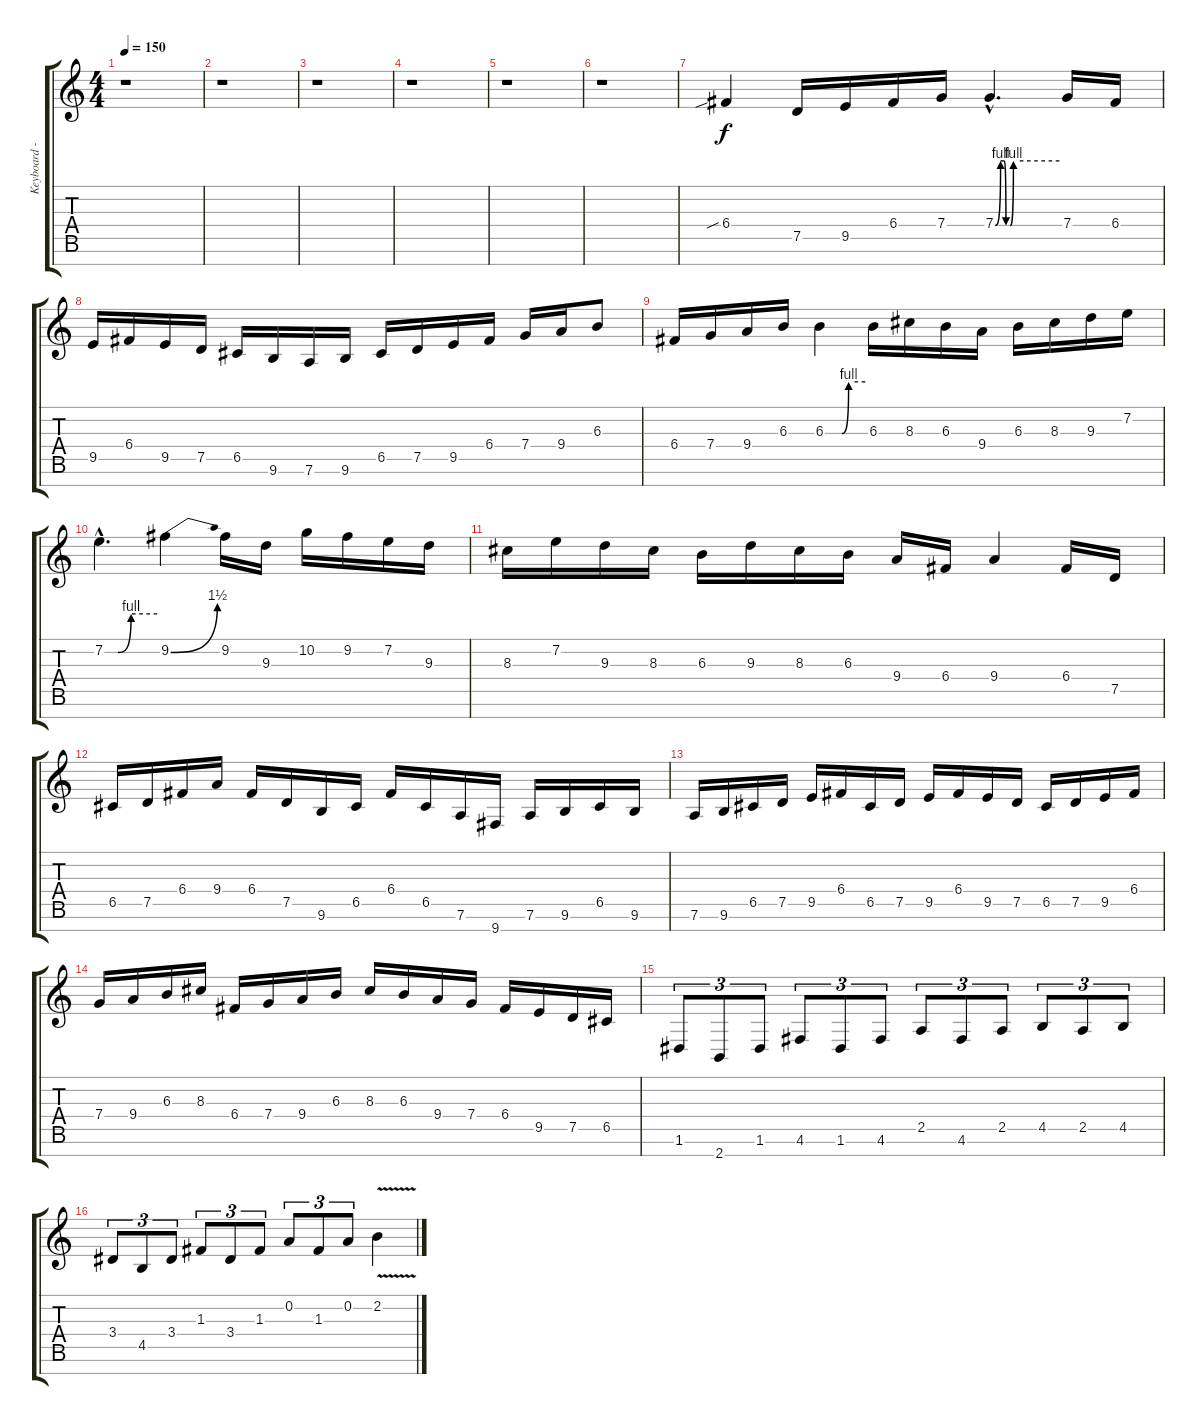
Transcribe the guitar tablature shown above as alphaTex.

\track ("Keyboard - Leads" "Keyboard -") {instrument lead2sawtooth}
\staff {score tabs}
\tuning (D5 A4 F4 C4 G3 D3 A2) {hide}
\ts (4 4)
\tempo 150
\clef g2
\ks aminor
r.1{dy f} |
r.1 |
r.1 |
r.1 |
r.1 |
r.1 |
6.4{sib}.4{volume 16 instrument lead2sawtooth} 7.5.16 9.5.16 6.4.16 7.4.16 7.4{be (custom 0 0 5 4 8 4 10 0 14 0 17 4 60 4) hac}.4{d} 7.4.16 6.4.16 |
9.5.16 6.4.16 9.5.16 7.5.16 6.5.16 9.6.16 7.6.16 9.6.16 6.5.16 7.5.16 9.5.16 6.4.16 7.4.16 9.4.16 6.3.8 |
6.4.16 7.4.16 9.4.16 6.3.16 6.3{be (custom 0 0 25 0 35 4 60 4)}.4 6.3.16 8.3.16 6.3.16 9.4.16 6.3.16 8.3.16 9.3.16 7.2.16 |
7.2{be (custom 0 0 15 0 30 4 60 4) hac}.4{d} 9.2{be (bend 0 0 60 6)}.4 9.2.16 9.3.16 10.2.16 9.2.16 7.2.16 9.3.16 |
8.3.16 7.2.16 9.3.16 8.3.16 6.3.16 9.3.16 8.3.16 6.3.16 9.4.16 6.4.16 9.4.4 6.4.16 7.5.16 |
6.5.16 7.5.16 6.4.16 9.4.16 6.4.16 7.5.16 9.6.16 6.5.16 6.4.16 6.5.16 7.6.16 9.7.16 7.6.16 9.6.16 6.5.16 9.6.16 |
7.6.16 9.6.16 6.5.16 7.5.16 9.5.16 6.4.16 6.5.16 7.5.16 9.5.16 6.4.16 9.5.16 7.5.16 6.5.16 7.5.16 9.5.16 6.4.16 |
7.4.16 9.4.16 6.3.16 8.3.16 6.4.16 7.4.16 9.4.16 6.3.16 8.3.16 6.3.16 9.4.16 7.4.16 6.4.16 9.5.16 7.5.16 6.5.16 |
1.6.8{tu (3 2)} 2.7.8{tu (3 2)} 1.6.8{tu (3 2)} 4.6.8{tu (3 2)} 1.6.8{tu (3 2)} 4.6.8{tu (3 2)} 2.5.8{tu (3 2)} 4.6.8{tu (3 2)} 2.5.8{tu (3 2)} 4.5.8{tu (3 2)} 2.5.8{tu (3 2)} 4.5.8{tu (3 2)} |
3.4.8{tu (3 2)} 4.5.8{tu (3 2)} 3.4.8{tu (3 2)} 1.3.8{tu (3 2)} 3.4.8{tu (3 2)} 1.3.8{tu (3 2)} 0.2.8{tu (3 2)} 1.3.8{tu (3 2)} 0.2.8{tu (3 2)} 2.2{v}.4
